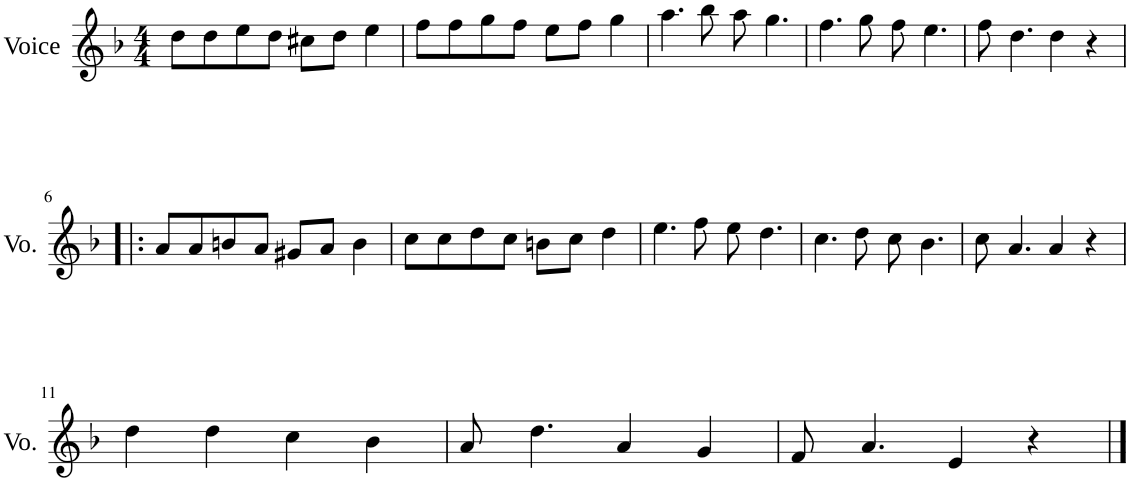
**kern
*part1
*staff1
*I"Voice
*I'Vo.
*clefG2
*k[b-]
*M4/4
=1
8dd\L
8dd\
8ee\
8dd\J
8cc#X\L
8dd\J
4ee\
=2
8ff\L
8ff\
8gg\
8ff\J
8ee\L
8ff\J
4gg\
=3
4.aa\
8bb-\
8aa\
4.gg\
=4
4.ff\
8gg\
8ff\
4.ee\
=5
8ff\
4.dd\
4dd\
4r
!!LO:LB:g=z
=6!|:
8a/L
8a/
8bn/
8a/J
8g#X/L
8a/J
4b\
=7
8cc\L
8cc\
8dd\
8cc\J
8bn\L
8cc\J
4dd\
=8
4.ee\
8ff\
8ee\
4.dd\
=9
4.cc\
8dd\
8cc\
4.b-\
=10
8cc\
4.a/
4a/
4r
!!LO:LB:g=z
=11
4dd\
4dd\
4cc\
4b-\
=12
8a/
4.dd\
4a/
4g/
=13
8f/
4.a/
4e/
4r
==
*-
